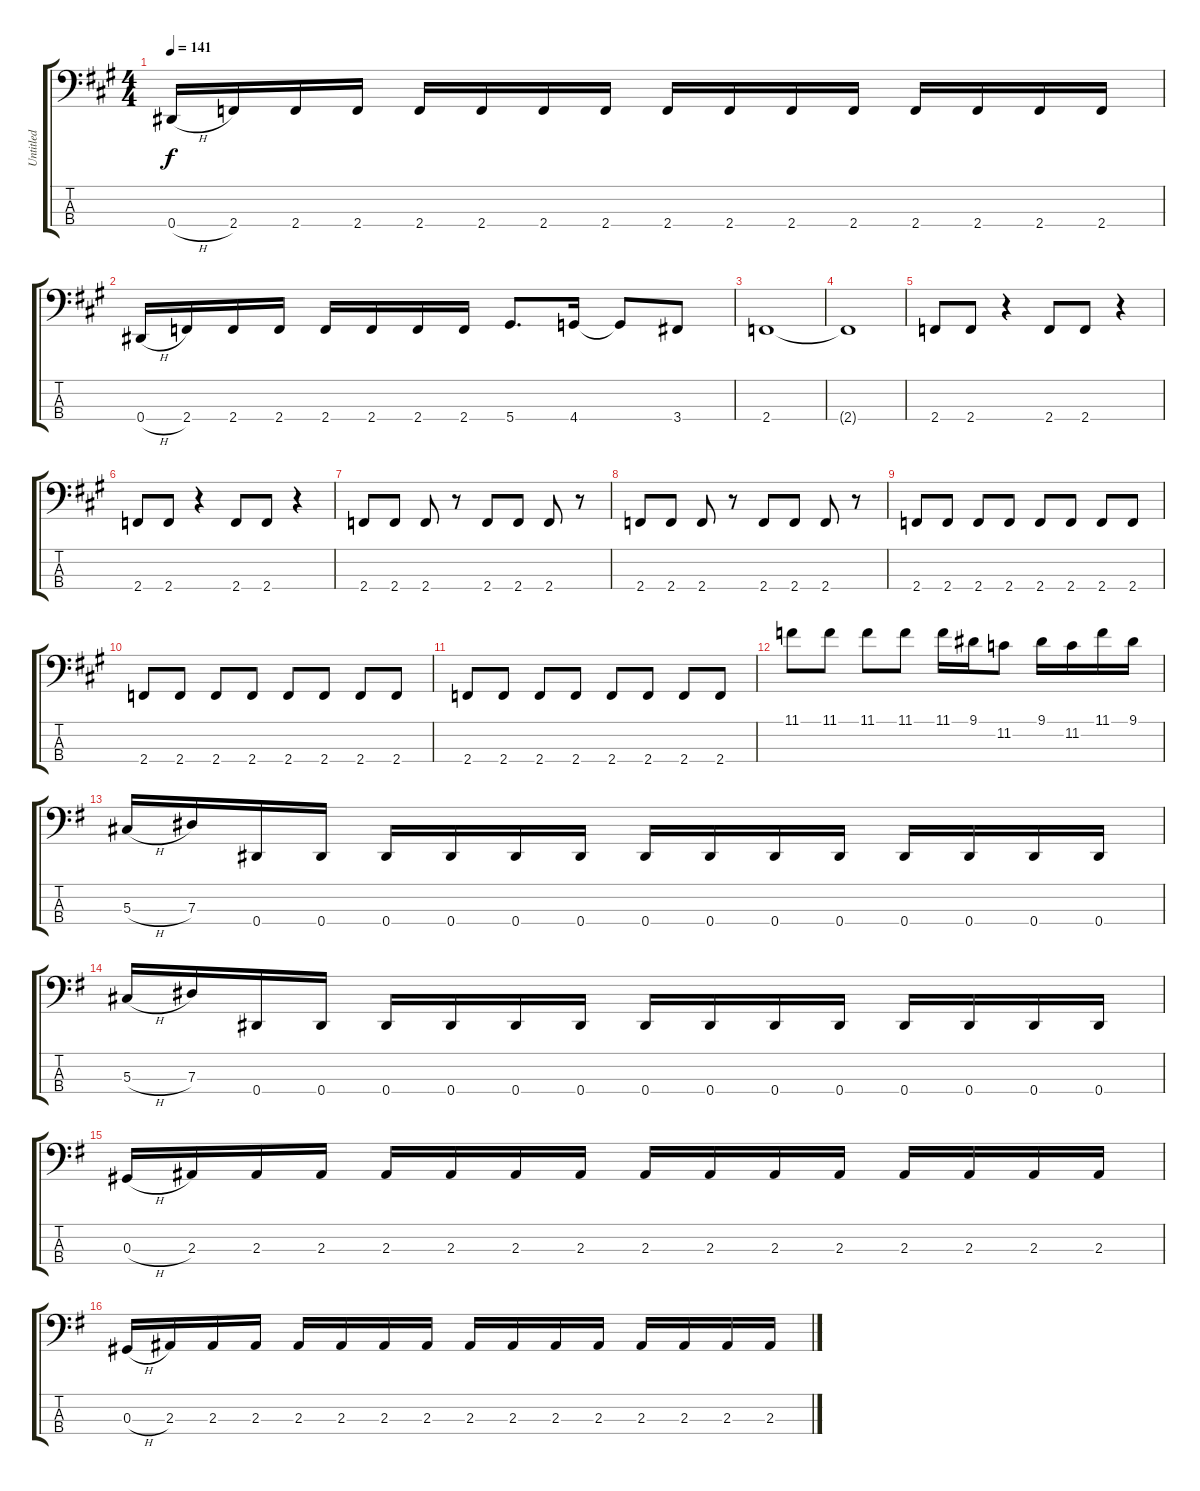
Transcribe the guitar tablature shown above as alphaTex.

\track ("Untitled" "Untitled") {instrument electricbasspick}
\staff {score tabs}
\tuning (Gb2 Db2 Ab1 Eb1) {hide}
\ts (4 4)
\tempo 141
\clef f4
\ks a
0.4{h}.16{dy f} 2.4.16 2.4.16 2.4.16 2.4.16 2.4.16 2.4.16 2.4.16 2.4.16 2.4.16 2.4.16 2.4.16 2.4.16 2.4.16 2.4.16 2.4.16 |
0.4{h}.16 2.4.16 2.4.16 2.4.16 2.4.16 2.4.16 2.4.16 2.4.16 5.4.8{d} 4.4.16 4.4{t}.8 3.4.8 |
2.4.1 |
2.4{t}.1 |
2.4.8 2.4.8 r.4 2.4.8 2.4.8 r.4 |
2.4.8 2.4.8 r.4 2.4.8 2.4.8 r.4 |
2.4.8 2.4.8 2.4.8 r.8 2.4.8 2.4.8 2.4.8 r.8 |
2.4.8 2.4.8 2.4.8 r.8 2.4.8 2.4.8 2.4.8 r.8 |
2.4.8 2.4.8 2.4.8 2.4.8 2.4.8 2.4.8 2.4.8 2.4.8 |
2.4.8 2.4.8 2.4.8 2.4.8 2.4.8 2.4.8 2.4.8 2.4.8 |
2.4.8 2.4.8 2.4.8 2.4.8 2.4.8 2.4.8 2.4.8 2.4.8 |
11.1.8 11.1.8 11.1.8 11.1.8 11.1.16 9.1.16 11.2.8 9.1.16 11.2.16 11.1.16 9.1.16 |
\ks g
5.3{h}.16 7.3.16 0.4.16 0.4.16 0.4.16 0.4.16 0.4.16 0.4.16 0.4.16 0.4.16 0.4.16 0.4.16 0.4.16 0.4.16 0.4.16 0.4.16 |
5.3{h}.16 7.3.16 0.4.16 0.4.16 0.4.16 0.4.16 0.4.16 0.4.16 0.4.16 0.4.16 0.4.16 0.4.16 0.4.16 0.4.16 0.4.16 0.4.16 |
0.3{h}.16 2.3.16 2.3.16 2.3.16 2.3.16 2.3.16 2.3.16 2.3.16 2.3.16 2.3.16 2.3.16 2.3.16 2.3.16 2.3.16 2.3.16 2.3.16 |
0.3{h}.16 2.3.16 2.3.16 2.3.16 2.3.16 2.3.16 2.3.16 2.3.16 2.3.16 2.3.16 2.3.16 2.3.16 2.3.16 2.3.16 2.3.16 2.3.16
